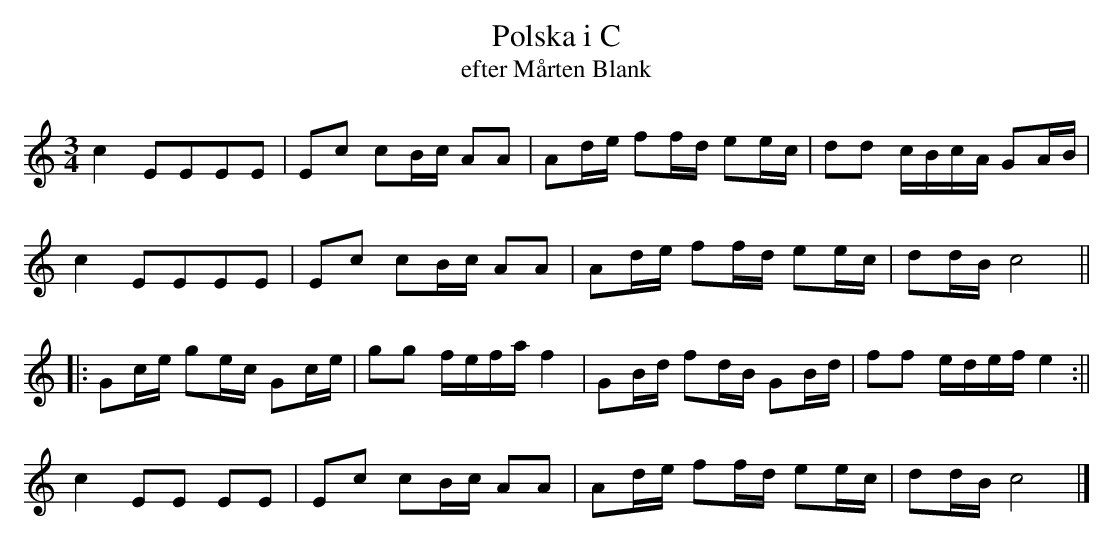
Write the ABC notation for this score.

X:1
T:Polska i C
T:efter Mårten Blank
M:3/4
L:1/16
K:C
c4 E2E2E2E2 | E2c2 c2Bc A2A2 | A2de f2fd e2ec | d2d2 cBcA G2AB |
c4 E2E2E2E2 | E2c2 c2Bc A2A2 | A2de f2fd e2ec | d2dB c8 ||:
G2ce g2ec G2ce | g2g2 fefa f4 | G2Bd f2dB G2Bd | f2f2 edef e4 :||
c4 E2E2 E2E2 | E2c2 c2Bc A2A2 | A2de f2fd e2ec | d2dB c8 |]
